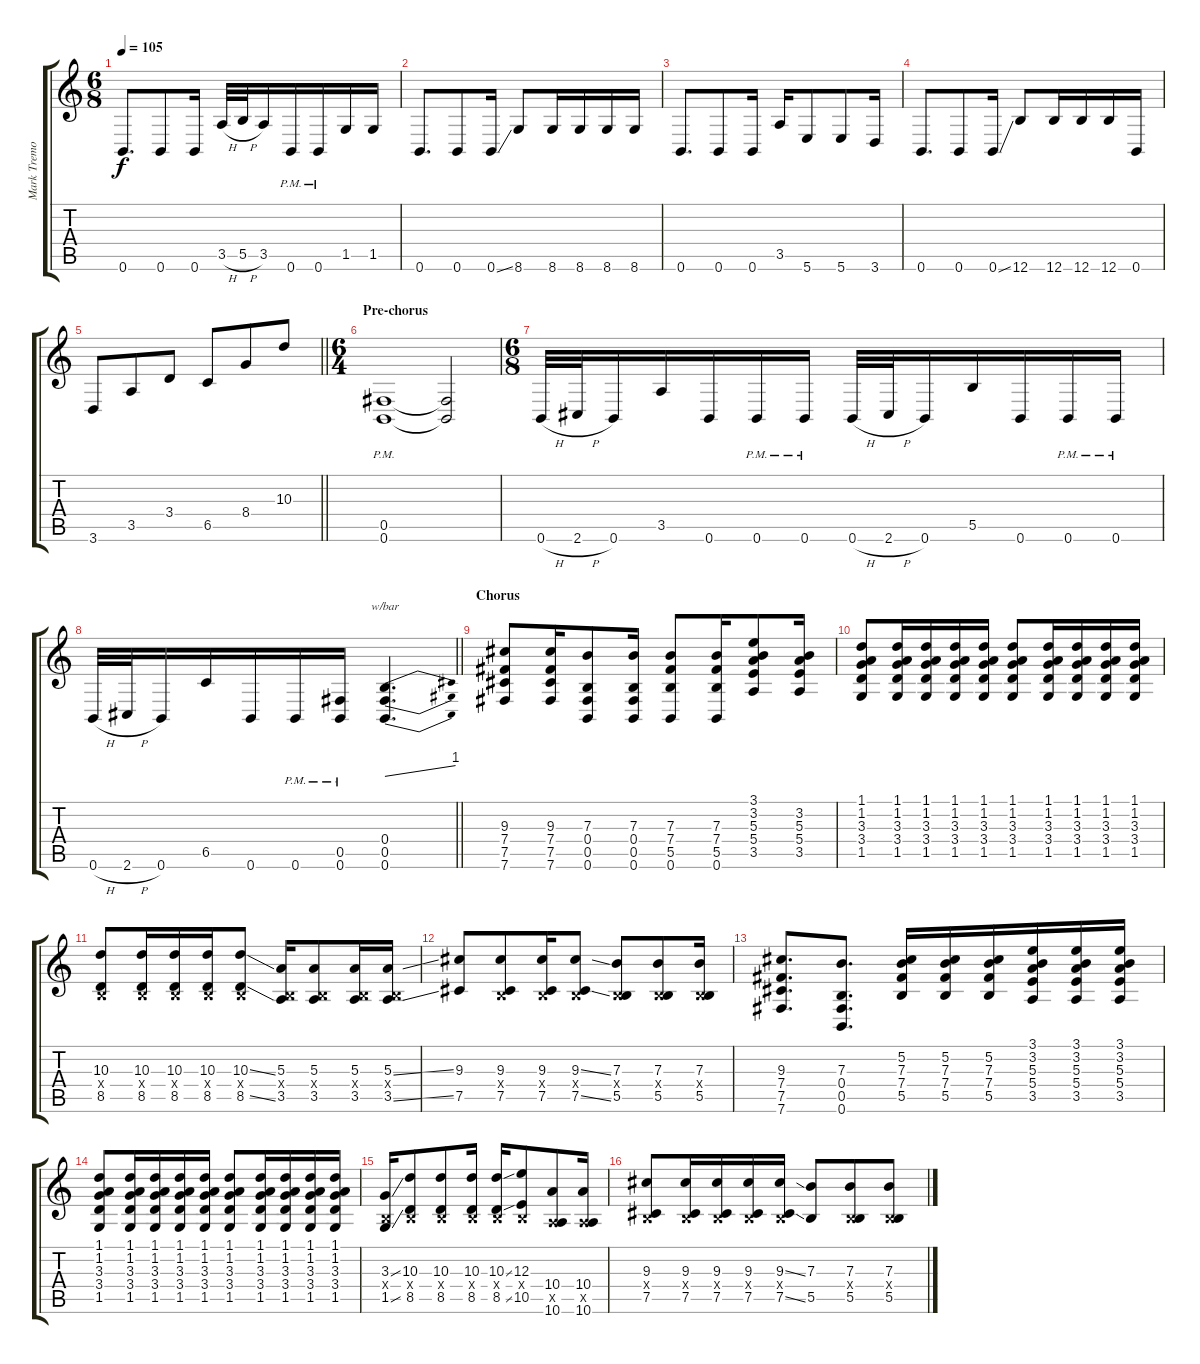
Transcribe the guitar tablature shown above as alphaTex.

\track ("Mark Tremonti (Lead Guitar)" "Mark Tremo") {instrument distortionguitar}
\staff {score tabs}
\tuning (Db4 Ab3 E3 B2 Gb2 B1) {hide}
\ts (6 8)
\tempo 105
\clef g2
\ks c
0.6.8{d dy f} 0.6.8 0.6.16 3.5{h}.32 5.5{h}.32 3.5.16 0.6{pm}.16 0.6{pm}.16 1.5.16 1.5.16 |
0.6.8{d} 0.6.8 0.6{ss}.16 8.6.8 8.6.16 8.6.16 8.6.16 8.6.16 |
0.6.8{d} 0.6.8 0.6.16 3.5.16 5.6.8 5.6.8 3.6.16 |
0.6.8{d} 0.6.8 0.6{ss}.16 12.6.8 12.6.16 12.6.16 12.6.16 0.6.16 |
\barLineRight lightlight
3.6.8 3.5.8 3.4.8 6.5.8 8.4.8 10.3.8 |
\ts (6 4)
\section ("" "Pre-chorus")
(0.5{pm} 0.6{pm}).1 (0.5{t} 0.6{t}).2 |
\ts (6 8)
0.6{h}.32 2.6{h}.32 0.6.16 3.5.16 0.6.16 0.6{pm}.16 0.6{pm}.16 0.6{h}.32 2.6{h}.32 0.6.16 5.5.16 0.6.16 0.6{pm}.16 0.6{pm}.16 |
\barLineRight lightlight
0.6{h}.32 2.6{h}.32 0.6.16 6.5.16 0.6.16 0.6{pm}.16 (0.5{pm} 0.6{pm}).16 (0.4 0.5 0.6).4{d tbe (dive default 0 0 60 4)} |
\section ("" "Chorus")
(9.3 7.4 7.5 7.6).8{volume 12} (9.3 7.4 7.5 7.6).16 (7.3 0.4 0.5 0.6).8 (7.3 0.4 0.5 0.6).16 (7.3 7.4 5.5 0.6).8 (7.3 7.4 5.5 0.6).16 (3.1 3.2 5.3 5.4 3.5).8 (3.2 5.3 5.4 3.5).16 |
(1.1 1.2 3.3 3.4 1.5).8 (1.1 1.2 3.3 3.4 1.5).16 (1.1 1.2 3.3 3.4 1.5).16 (1.1 1.2 3.3 3.4 1.5).16 (1.1 1.2 3.3 3.4 1.5).16 (1.1 1.2 3.3 3.4 1.5).8 (1.1 1.2 3.3 3.4 1.5).16 (1.1 1.2 3.3 3.4 1.5).16 (1.1 1.2 3.3 3.4 1.5).16 (1.1 1.2 3.3 3.4 1.5).16 |
(10.3 0.4{x} 8.5).8 (10.3 0.4{x} 8.5).16 (10.3 0.4{x} 8.5).16 (10.3 0.4{x} 8.5).16 (10.3{ss} 0.4{x} 8.5{ss}).8 (5.3 0.4{x} 3.5).16 (5.3 0.4{x} 3.5).8 (5.3 0.4{x} 3.5).16 (5.3{ss} 0.4{x} 3.5{ss}).16 |
(9.3 7.5).8 (9.3 0.4{x} 7.5).8 (9.3 0.4{x} 7.5).16 (9.3{ss} 0.4{x} 7.5{ss}).8 (7.3 0.4{x} 5.5).8 (7.3 0.4{x} 5.5).8 (7.3 0.4{x} 5.5).16 |
(9.3 7.4 7.5 7.6).8{d} (7.3 0.4 0.5 0.6).8{d} (5.2 7.3 7.4 5.5).16 (5.2 7.3 7.4 5.5).16 (5.2 7.3 7.4 5.5).16 (3.1 3.2 5.3 5.4 3.5).16 (3.1 3.2 5.3 5.4 3.5).16 (3.1 3.2 5.3 5.4 3.5).16 |
(1.1 1.2 3.3 3.4 1.5).8 (1.1 1.2 3.3 3.4 1.5).16 (1.1 1.2 3.3 3.4 1.5).16 (1.1 1.2 3.3 3.4 1.5).16 (1.1 1.2 3.3 3.4 1.5).16 (1.1 1.2 3.3 3.4 1.5).8 (1.1 1.2 3.3 3.4 1.5).16 (1.1 1.2 3.3 3.4 1.5).16 (1.1 1.2 3.3 3.4 1.5).16 (1.1 1.2 3.3 3.4 1.5).16 |
(3.3{ss} 0.4{x} 1.5{ss}).16 (10.3 0.4{x} 8.5).8 (10.3 0.4{x} 8.5).8 (10.3 0.4{x} 8.5).16 (10.3{ss} 0.4{x} 8.5{ss}).16 (12.3 0.4{x} 10.5).8 (10.4 3.5{x} 10.6).8 (10.4 3.5{x} 10.6).16 |
(9.3 0.4{x} 7.5).8 (9.3 0.4{x} 7.5).16 (9.3 0.4{x} 7.5).16 (9.3 0.4{x} 7.5).16 (9.3{ss} 0.4{x} 7.5{ss}).16 (7.3 5.5).8 (7.3 0.4{x} 5.5).8 (7.3 0.4{x} 5.5).8
